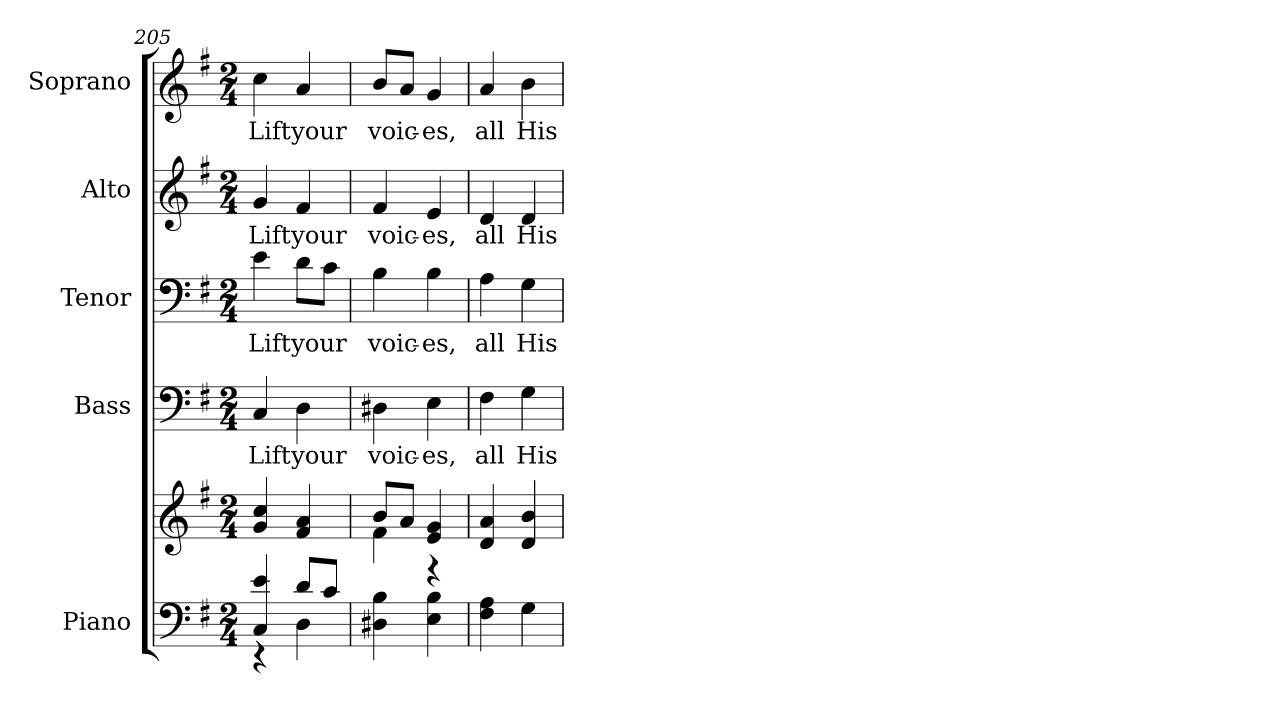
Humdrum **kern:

**kern	**kern	**kern	**text	**kern	**text	**kern	**text	**kern	**text
*part5	*part5	*part4	*part4	*part3	*part3	*part2	*part2	*part1	*part1
*staff6	*staff5	*staff4	*staff4	*staff3	*staff3	*staff2	*staff2	*staff1	*staff1
*I"Piano	*	*I"Bass	*	*I"Tenor	*	*I"Alto	*	*I"Soprano	*
*I'Pno.	*	*I'B.	*	*I'T.	*	*I'A.	*	*I'S.	*
*clefF4	*clefG2	*clefF4	*	*clefF4	*	*clefG2	*	*clefG2	*
*k[f#]	*k[f#]	*k[f#]	*	*k[f#]	*	*k[f#]	*	*k[f#]	*
*G:	*G:	*G:	*	*G:	*	*G:	*	*G:	*
*M2/4	*M2/4	*M2/4	*	*M2/4	*	*M2/4	*	*M2/4	*
=205	=205	=205	=205	=205	=205	=205	=205	=205	=205
*^	*	*	*	*	*	*	*	*	*
!	!	!	!	!LO:LY:b:color=#000000	!	!	!	!	!	!
!	!	!	!	!	!	!LO:LY:b:color=#000000	!	!	!	!
!	!	!	!	!	!	!	!	!LO:LY:b:color=#000000	!	!
!	!	!	!	!	!	!	!	!	!	!LO:LY:b:color=#000000
4Ci/ 4ei	4r	4gi/ 4cci	4Ci/	Lift	4ei\	Lift	4gi/	Lift	4cci\	Lift
!	!	!	!	!LO:LY:b:color=#000000	!	!	!	!	!	!
!	!	!	!	!	!	!LO:LY:b:color=#000000	!	!	!	!
!	!	!	!	!	!	!	!	!LO:LY:b:color=#000000	!	!
!	!	!	!	!	!	!	!	!	!	!LO:LY:b:color=#000000
8di/L	4Di\	4f#i/ 4ai	4Di\	your	8di\L	your	4f#i/	your	4ai/	your
8ci/J	.	.	.	.	8ci\J	.	.	.	.	.
*v	*v	*	*	*	*	*	*	*	*	*
=206	=206	=206	=206	=206	=206	=206	=206	=206	=206
*	*^	*	*	*	*	*	*	*	*
!	!	!	!	!LO:LY:b:color=#000000	!	!	!	!	!	!
!	!	!	!	!	!	!LO:LY:b:color=#000000	!	!	!	!
!	!	!	!	!	!	!	!	!LO:LY:b:color=#000000	!	!
!	!	!	!	!	!	!	!	!	!	!LO:LY:b:color=#000000
4D#Xi\ 4Bi	8bi/L	4f#i\	4D#Xi\	voic-	4Bi\	voic-	4f#i/	voic-	8bi/L	voic-
.	8ai/J	.	.	.	.	.	.	.	8ai/J	.
!	!	!	!	!LO:LY:b:color=#000000	!	!	!	!	!	!
!	!	!	!	!	!	!LO:LY:b:color=#000000	!	!	!	!
!	!	!	!	!	!	!	!	!LO:LY:b:color=#000000	!	!
!	!	!	!	!	!	!	!	!	!	!LO:LY:b:color=#000000
4Ei\ 4Bi	4ei/ 4gi	4r	4Ei\	-es,	4Bi\	-es,	4ei/	-es,	4gi/	-es,
*	*v	*v	*	*	*	*	*	*	*	*
=207	=207	=207	=207	=207	=207	=207	=207	=207	=207
*	*^	*	*	*	*	*	*	*	*
!	!	!	!	!LO:LY:b:color=#000000	!	!	!	!	!	!
*	*v	*v	*	*	*	*	*	*	*	*
*	*^	*	*	*	*	*	*	*	*
!	!	!	!	!	!	!LO:LY:b:color=#000000	!	!	!	!
*	*v	*v	*	*	*	*	*	*	*	*
*	*^	*	*	*	*	*	*	*	*
!	!	!	!	!	!	!	!	!LO:LY:b:color=#000000	!	!
*	*v	*v	*	*	*	*	*	*	*	*
*	*^	*	*	*	*	*	*	*	*
!	!	!	!	!	!	!	!	!	!	!LO:LY:b:color=#000000
*	*v	*v	*	*	*	*	*	*	*	*
4F#i\ 4Ai	4di/ 4ai	4F#i\	all	4Ai\	all	4di/	all	4ai/	all
!	!	!	!LO:LY:b:color=#000000	!	!	!	!	!	!
!	!	!	!	!	!LO:LY:b:color=#000000	!	!	!	!
!	!	!	!	!	!	!	!LO:LY:b:color=#000000	!	!
!	!	!	!	!	!	!	!	!	!LO:LY:b:color=#000000
4Gi\	4di/ 4bi	4Gi\	His	4Gi\	His	4di/	His	4bi\	His
=	=	=	=	=	=	=	=	=	=
*-	*-	*-	*-	*-	*-	*-	*-	*-	*-
